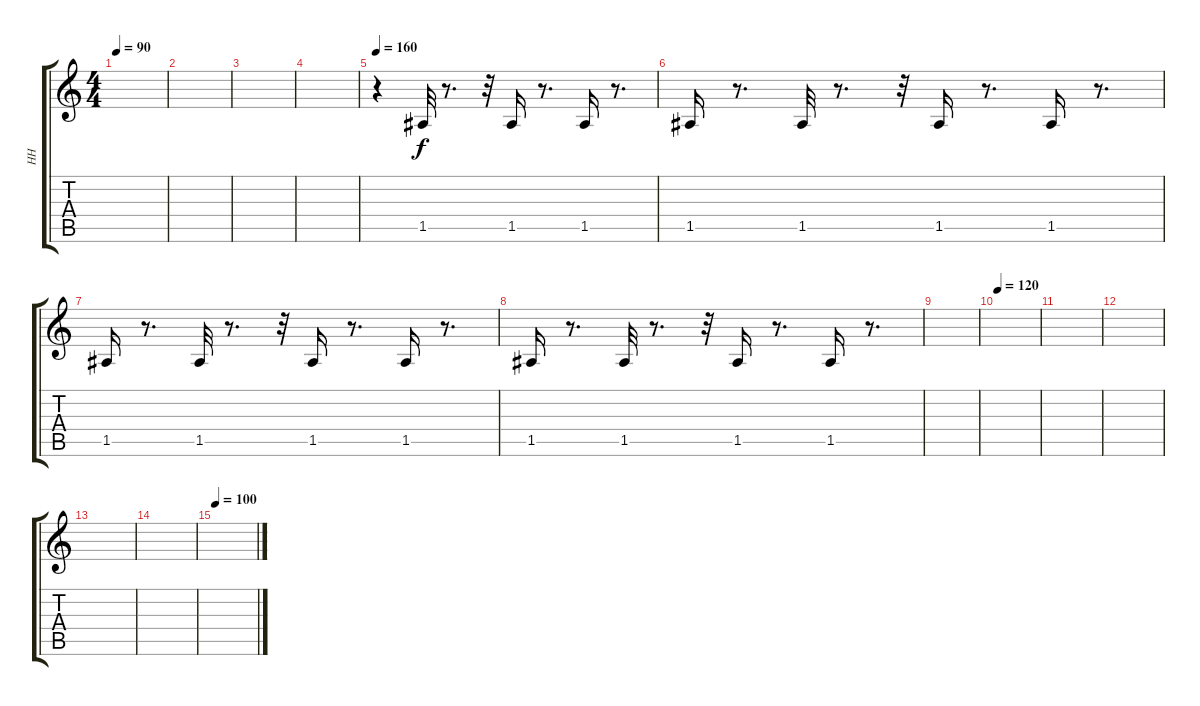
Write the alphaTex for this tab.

\track ("HH" "HH") {instrument acousticguitarsteel}
\staff {score tabs}
\tuning (E4 B3 G3 D3 A2 E2) {hide}
\ts (4 4)
\tempo 90
\clef g2
\ks c
|
|
|
|
\tempo 160
r.4 1.5.32 r.8{d} r.32 1.5.16 r.8{d} 1.5.16 r.8{d} |
1.5.16 r.8{d} 1.5.32 r.8{d} r.32 1.5.16 r.8{d} 1.5.16 r.8{d} |
1.5.16 r.8{d} 1.5.32 r.8{d} r.32 1.5.16 r.8{d} 1.5.16 r.8{d} |
1.5.16 r.8{d} 1.5.32 r.8{d} r.32 1.5.16 r.8{d} 1.5.16 r.8{d} |
|
\tempo 120
|
|
|
|
|
\tempo 100
